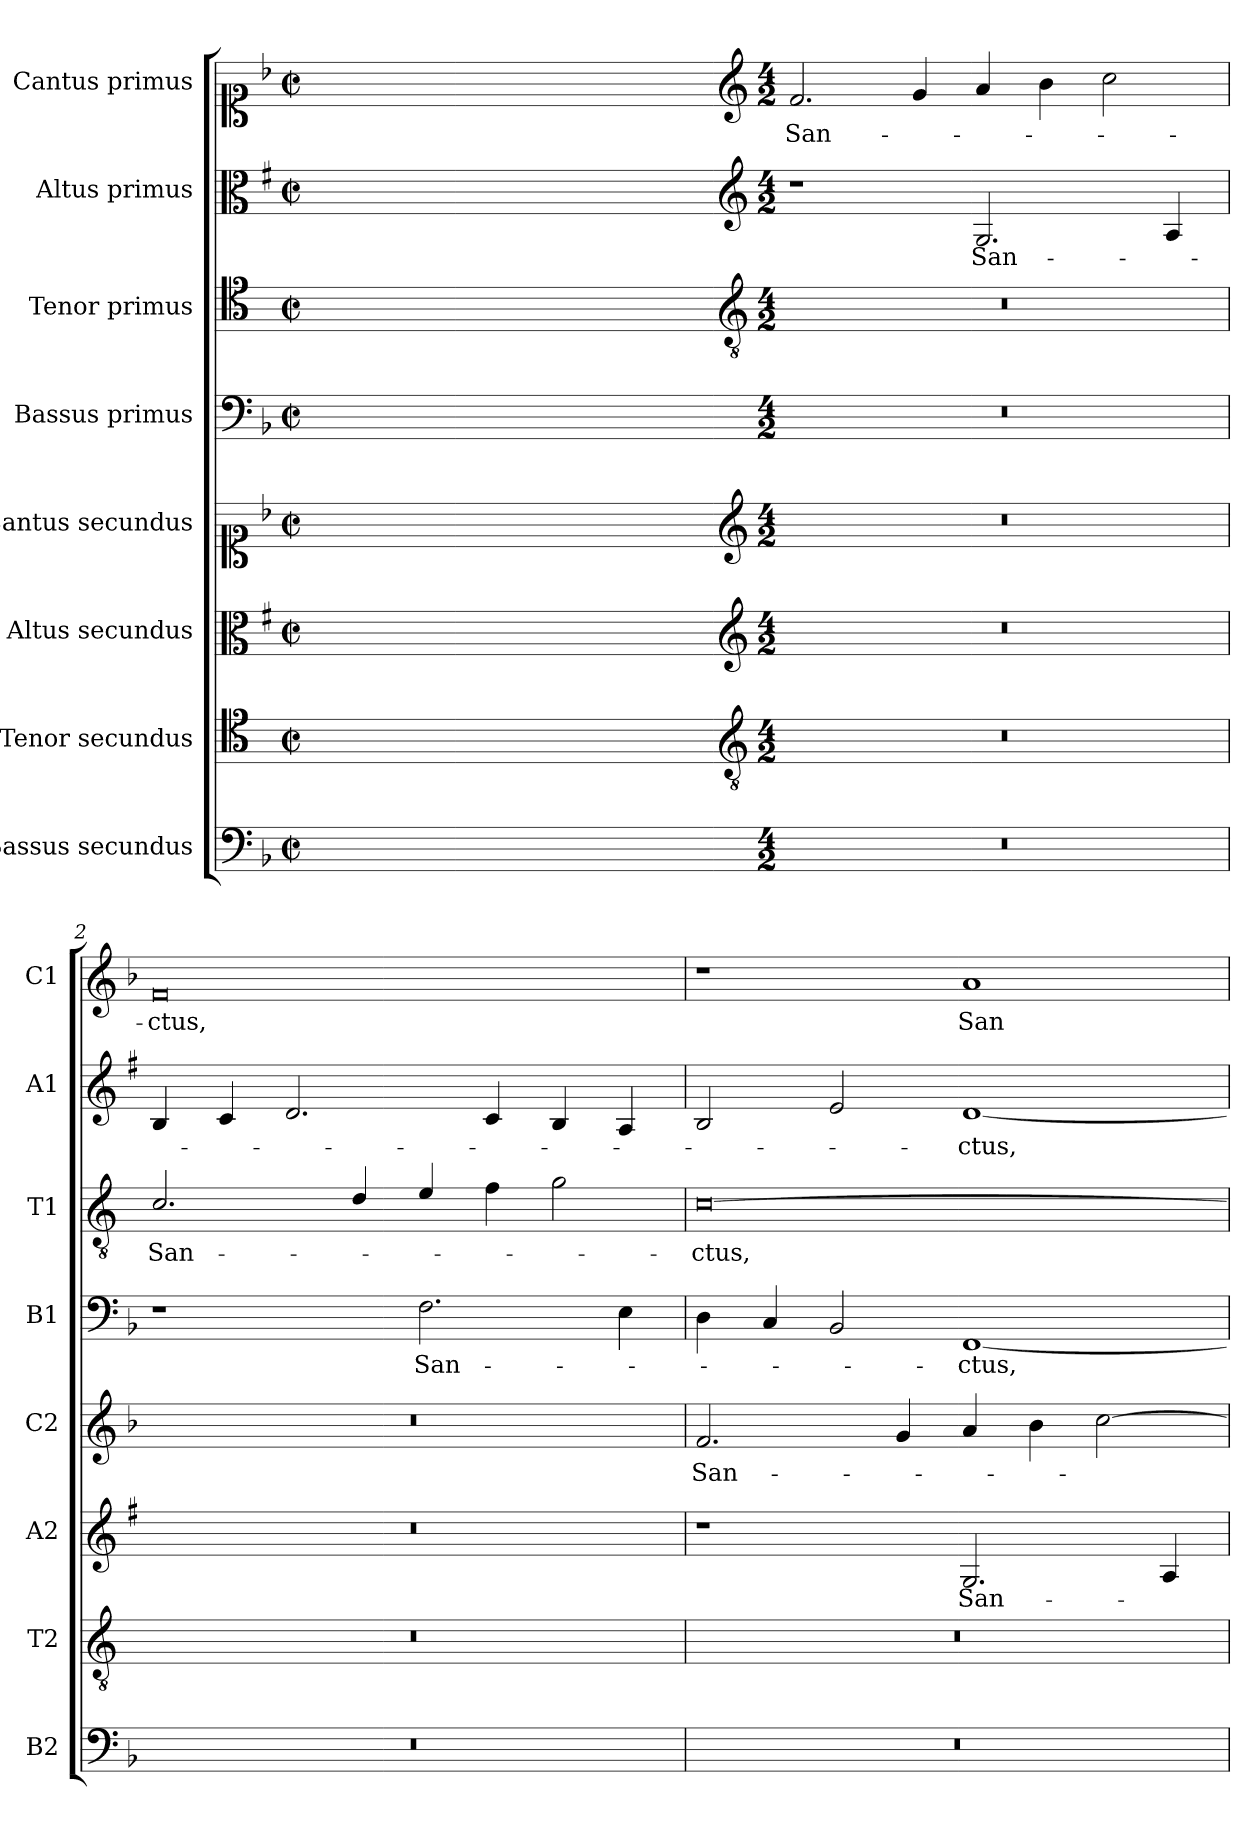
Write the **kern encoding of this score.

**kern	**kern	**kern	**text	**kern	**text	**kern	**text	**kern	**text	**kern	**text	**kern	**text
*part8	*part7	*part6	*part6	*part5	*part5	*part4	*part4	*part3	*part3	*part2	*part2	*part1	*part1
*staff8	*staff7	*staff6	*staff6	*staff5	*staff5	*staff4	*staff4	*staff3	*staff3	*staff2	*staff2	*staff1	*staff1
*I"Bassus secundus	*I"Tenor secundus	*I"Altus secundus	*	*I"Cantus secundus	*	*I"Bassus primus	*	*I"Tenor primus	*	*I"Altus primus	*	*I"Cantus primus	*
*I'B2	*I'T2	*I'A2	*	*I'C2	*	*I'B1	*	*I'T1	*	*I'A1	*	*I'C1	*
*clefF4	*clefC4	*clefC3	*	*clefC1	*	*clefF4	*	*clefC4	*	*clefC3	*	*clefC1	*
*	*ITrd4c7	*ITrd1c2	*	*	*	*	*	*ITrd4c7	*	*ITrd1c2	*	*	*
*k[b-]	*k[b-]	*k[b-]	*	*k[b-]	*	*k[b-]	*	*k[b-]	*	*k[b-]	*	*k[b-]	*
*F:	*F:	*F:	*	*F:	*	*F:	*	*F:	*	*F:	*	*F:	*
*M2/2	*M2/2	*M2/2	*	*M2/2	*	*M2/2	*	*M2/2	*	*M2/2	*	*M2/2	*
*met(c|)	*met(c|)	*met(c|)	*	*met(c|)	*	*met(c|)	*	*met(c|)	*	*met(c|)	*	*met(c|)	*
=	=	=	=	=	=	=	=	=	=	=	=	=	=
1ryy	1ryy	1ryy	.	1ryy	.	1ryy	.	1ryy	.	1ryy	.	1ryy	.
=1X-	=1X-	=1X-	=1X-	=1X-	=1X-	=1X-	=1X-	=1X-	=1X-	=1X-	=1X-	=1X-	=1X-
4ryy	4ryy	4ryy	.	4ryy	.	4ryy	.	4ryy	.	4ryy	.	4ryy	.
4ryy	4ryy	4ryy	.	4ryy	.	4ryy	.	4ryy	.	4ryy	.	4ryy	.
4ryy	4ryy	4ryy	.	4ryy	.	4ryy	.	4ryy	.	4ryy	.	4ryy	.
4ryy	4ryy	4ryy	.	4ryy	.	4ryy	.	4ryy	.	4ryy	.	4ryy	.
=1-	=1-	=1-	=1-	=1-	=1-	=1-	=1-	=1-	=1-	=1-	=1-	=1-	=1-
*	*clefGv2	*clefG2	*	*clefG2	*	*	*	*clefGv2	*	*clefG2	*	*clefG2	*
*M4/2	*M4/2	*M4/2	*	*M4/2	*	*M4/2	*	*M4/2	*	*M4/2	*	*M4/2	*
!	!	!	!	!	!	!	!	!	!	!	!	!	!LO:LY:b
0r	0r	0r	.	0r	.	0r	.	0r	.	1r	.	2.f/	San-
.	.	.	.	.	.	.	.	.	.	.	.	4g/	.
!	!	!	!	!	!	!	!	!	!	!	!LO:LY:b	!	!
.	.	.	.	.	.	.	.	.	.	2.F/	San-	4a/	.
.	.	.	.	.	.	.	.	.	.	.	.	4b-\	.
.	.	.	.	.	.	.	.	.	.	.	.	2cc\	.
.	.	.	.	.	.	.	.	.	.	4G/	.	.	.
=2	=2	=2	=2	=2	=2	=2	=2	=2	=2	=2	=2	=2	=2
!	!	!	!	!	!	!	!	!	!LO:LY:b	!	!	!	!LO:LY:b
0r	0r	0r	.	0r	.	1r	.	2.F/	San-	4A/	.	0f	-ctus,
.	.	.	.	.	.	.	.	.	.	4B-/	.	.	.
.	.	.	.	.	.	.	.	.	.	2.c/	.	.	.
.	.	.	.	.	.	.	.	4G/	.	.	.	.	.
!	!	!	!	!	!	!	!LO:LY:b	!	!	!	!	!	!
.	.	.	.	.	.	2.F\	San-	4A/	.	.	.	.	.
.	.	.	.	.	.	.	.	4B-\	.	4B-/	.	.	.
.	.	.	.	.	.	.	.	2c\	.	4A/	.	.	.
.	.	.	.	.	.	4E\	.	.	.	4G/	.	.	.
=3	=3	=3	=3	=3	=3	=3	=3	=3	=3	=3	=3	=3	=3
!	!	!	!	!	!LO:LY:b	!	!	!	!LO:LY:b	!	!	!	!
0r	0r	1r	.	2.f/	San-	4D\	.	[0F	-ctus,	2A/	.	1r	.
.	.	.	.	.	.	4C/	.	.	.	.	.	.	.
.	.	.	.	.	.	2BB-/	.	.	.	2d/	.	.	.
.	.	.	.	4g/	.	.	.	.	.	.	.	.	.
!	!	!	!LO:LY:b	!	!	!	!LO:LY:b	!	!	!	!LO:LY:b	!	!LO:LY:b
.	.	2.F/	San-	4a/	.	[1FF	-ctus,	.	.	[1c	-ctus,	1a	San-
.	.	.	.	4b-\	.	.	.	.	.	.	.	.	.
.	.	.	.	[2cc\	.	.	.	.	.	.	.	.	.
.	.	4G/	.	.	.	.	.	.	.	.	.	.	.
=	=	=	=	=	=	=	=	=	=	=	=	=	=
*-	*-	*-	*-	*-	*-	*-	*-	*-	*-	*-	*-	*-	*-
